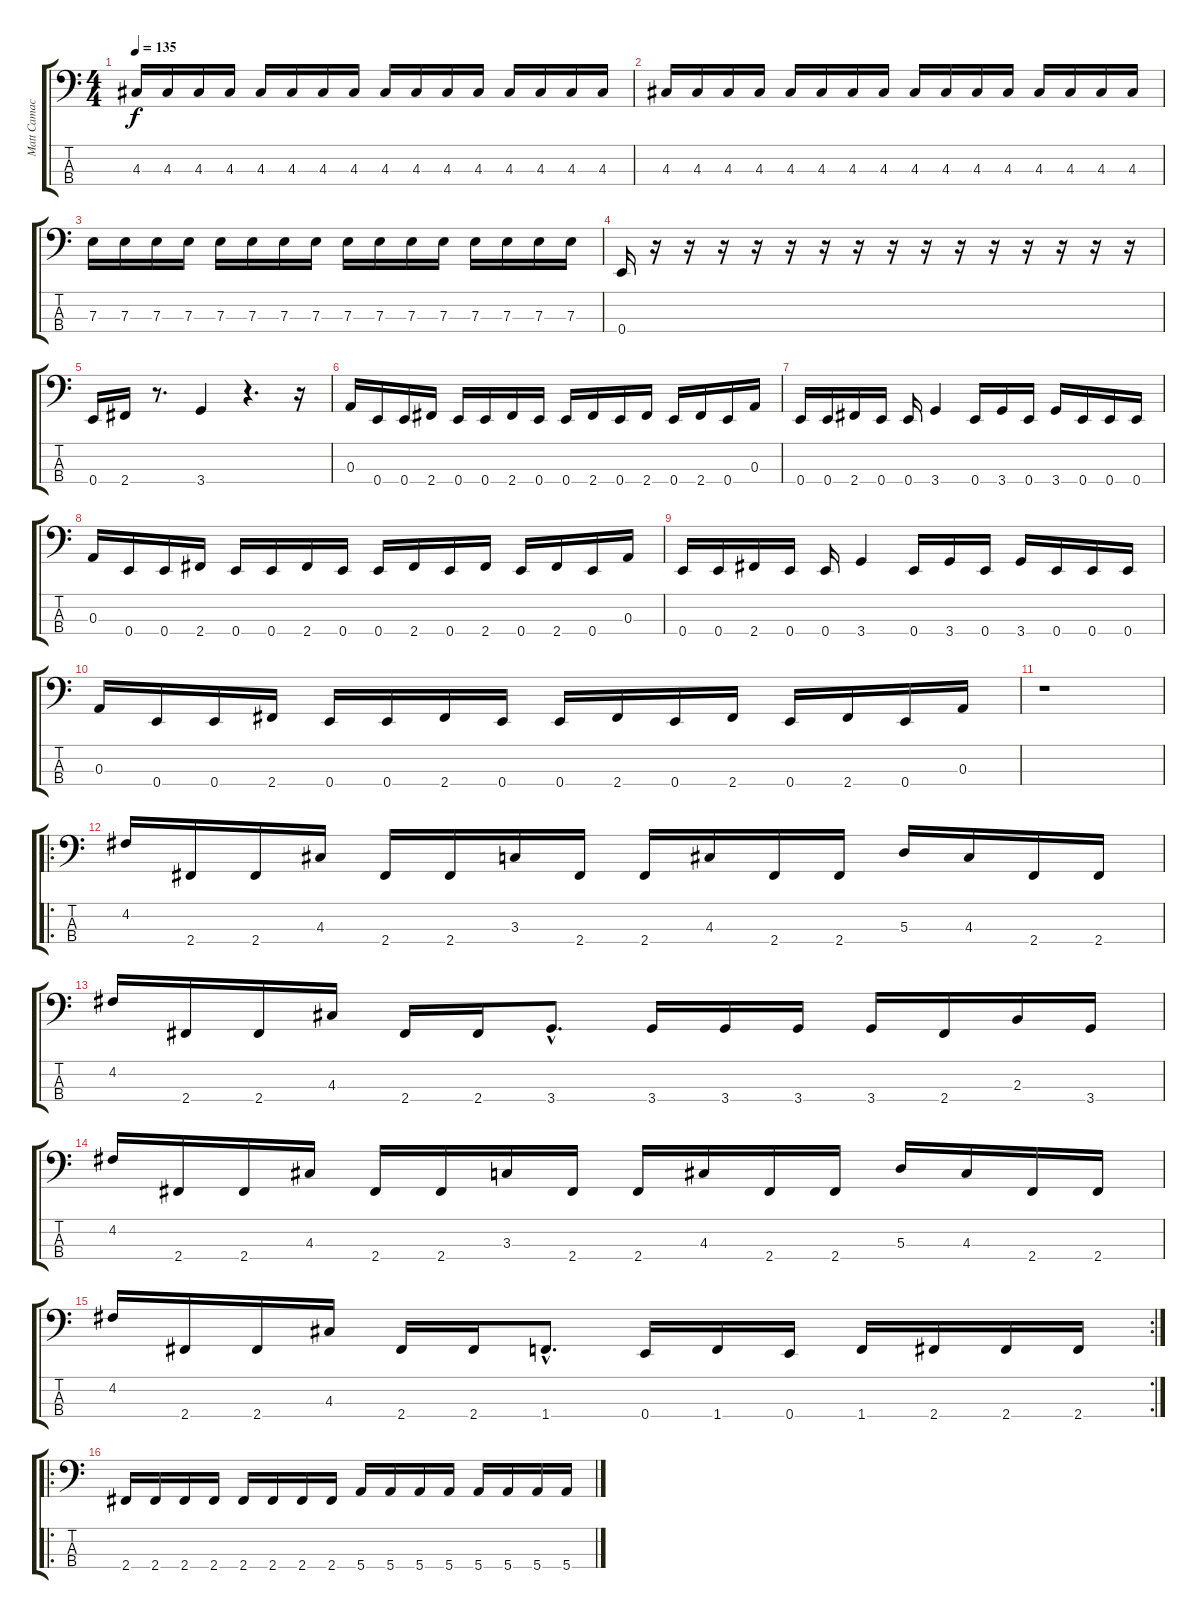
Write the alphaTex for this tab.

\track ("Matt Camacho" "Matt Camac") {instrument electricbassfinger}
\staff {score tabs}
\tuning (G2 D2 A1 E1) {hide}
\ts (4 4)
\tempo 135
\clef f4
\ks c
4.3.16{dy f} 4.3.16 4.3.16 4.3.16 4.3.16 4.3.16 4.3.16 4.3.16 4.3.16 4.3.16 4.3.16 4.3.16 4.3.16 4.3.16 4.3.16 4.3.16 |
4.3.16 4.3.16 4.3.16 4.3.16 4.3.16 4.3.16 4.3.16 4.3.16 4.3.16 4.3.16 4.3.16 4.3.16 4.3.16 4.3.16 4.3.16 4.3.16 |
7.3.16 7.3.16 7.3.16 7.3.16 7.3.16 7.3.16 7.3.16 7.3.16 7.3.16 7.3.16 7.3.16 7.3.16 7.3.16 7.3.16 7.3.16 7.3.16 |
0.4.16 r.16 r.16 r.16 r.16 r.16 r.16 r.16 r.16 r.16 r.16 r.16 r.16 r.16 r.16 r.16 |
0.4.16 2.4.16 r.8{d} 3.4.4 r.4{d} r.16 |
0.3.16 0.4.16 0.4.16 2.4.16 0.4.16 0.4.16 2.4.16 0.4.16 0.4.16 2.4.16 0.4.16 2.4.16 0.4.16 2.4.16 0.4.16 0.3.16 |
0.4.16 0.4.16 2.4.16 0.4.16 0.4.16 3.4.4 0.4.16 3.4.16 0.4.16 3.4.16 0.4.16 0.4.16 0.4.16 |
0.3.16 0.4.16 0.4.16 2.4.16 0.4.16 0.4.16 2.4.16 0.4.16 0.4.16 2.4.16 0.4.16 2.4.16 0.4.16 2.4.16 0.4.16 0.3.16 |
0.4.16 0.4.16 2.4.16 0.4.16 0.4.16 3.4.4 0.4.16 3.4.16 0.4.16 3.4.16 0.4.16 0.4.16 0.4.16 |
0.3.16 0.4.16 0.4.16 2.4.16 0.4.16 0.4.16 2.4.16 0.4.16 0.4.16 2.4.16 0.4.16 2.4.16 0.4.16 2.4.16 0.4.16 0.3.16 |
r.1 |
\ro
4.2.16 2.4.16 2.4.16 4.3.16 2.4.16 2.4.16 3.3.16 2.4.16 2.4.16 4.3.16 2.4.16 2.4.16 5.3.16 4.3.16 2.4.16 2.4.16 |
4.2.16 2.4.16 2.4.16 4.3.16 2.4.16 2.4.16 3.4{hac}.8{d} 3.4.16 3.4.16 3.4.16 3.4.16 2.4.16 2.3.16 3.4.16 |
4.2.16 2.4.16 2.4.16 4.3.16 2.4.16 2.4.16 3.3.16 2.4.16 2.4.16 4.3.16 2.4.16 2.4.16 5.3.16 4.3.16 2.4.16 2.4.16 |
\rc 2
4.2.16 2.4.16 2.4.16 4.3.16 2.4.16 2.4.16 1.4{hac}.8{d} 0.4.16 1.4.16 0.4.16 1.4.16 2.4.16 2.4.16 2.4.16 |
\ro
2.4.16 2.4.16 2.4.16 2.4.16 2.4.16 2.4.16 2.4.16 2.4.16 5.4.16 5.4.16 5.4.16 5.4.16 5.4.16 5.4.16 5.4.16 5.4.16
